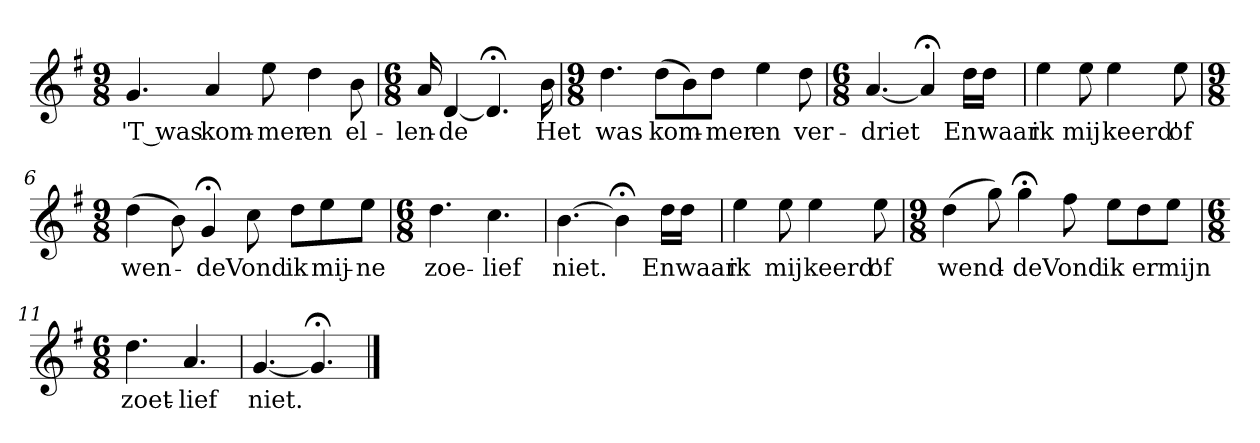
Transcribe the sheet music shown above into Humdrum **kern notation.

**kern	**text
*part1	*part1
*staff1	*staff1
*k[f#]	*
*G:	*
*M9/8	*
*MM120	*
=1	=1
4.g	'T was
4a	kom-
8ee	-mer
4dd	en
8b	el-
=2	=2
*M6/8	*
16a	-len-
[4d	-de
4.d;<]	.
16b	Het
=3	=3
*M9/8	*
4.dd	was
(8ddL	kom-
8b)	.
8ddJ	-mer
4ee	en
8dd	ver-
=4	=4
*M6/8	*
[4.a	-driet
4a;<]	.
16ddLL	En
16ddJJ	waar
=5	=5
4ee	ik
8ee	mij
4ee	keerd'
8ee	of
=6	=6
*M9/8	*
(4dd	wen-
8b)	.
4g;<	-de
8cc	Vond
8ddL	ik
8ee	mij-
8eeJ	-ne
=7	=7
*M6/8	*
4.dd	zoe-
4.cc	-lief
=8	=8
[4.b	niet.
4b;<]	.
16ddLL	En
16ddJJ	waar
=9	=9
4ee	ik
8ee	mij
4ee	keerd'
8ee	of
=10	=10
*M9/8	*
(4dd	wend-
8gg)	.
4gg;<	-de
8ff#	Vond
8eeL	ik
8dd	er
8eeJ	mijn
=11	=11
*M6/8	*
4.dd	zoet-
4.a	-lief
=12	=12
[4.g	niet.
4.g;<]	.
==	==
*-	*-
